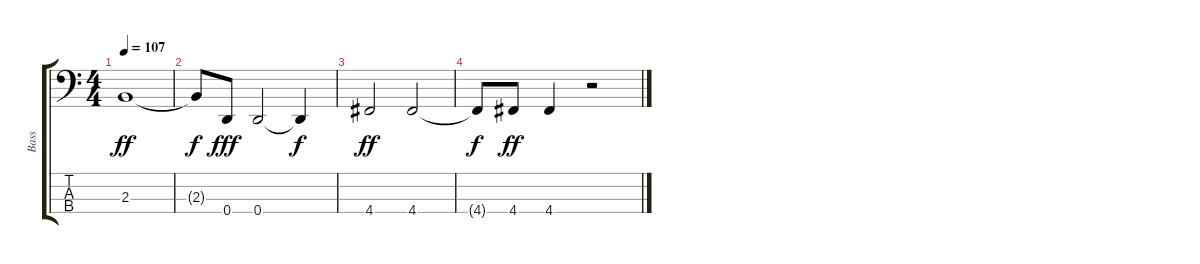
\track ("Bass" "Bass") {instrument electricbassfinger}
\staff {score tabs}
\tuning (G2 D2 A1 D1) {hide}
\ts (4 4)
\tempo 107
\clef f4
\ks c
2.3.1{dy ff} |
2.3{t}.8{dy f} 0.4.8{dy fff} 0.4.2 0.4{t}.4{dy f} |
4.4.2{dy ff} 4.4.2 |
4.4{t}.8{dy f} 4.4.8{dy ff} 4.4.4 r.2
